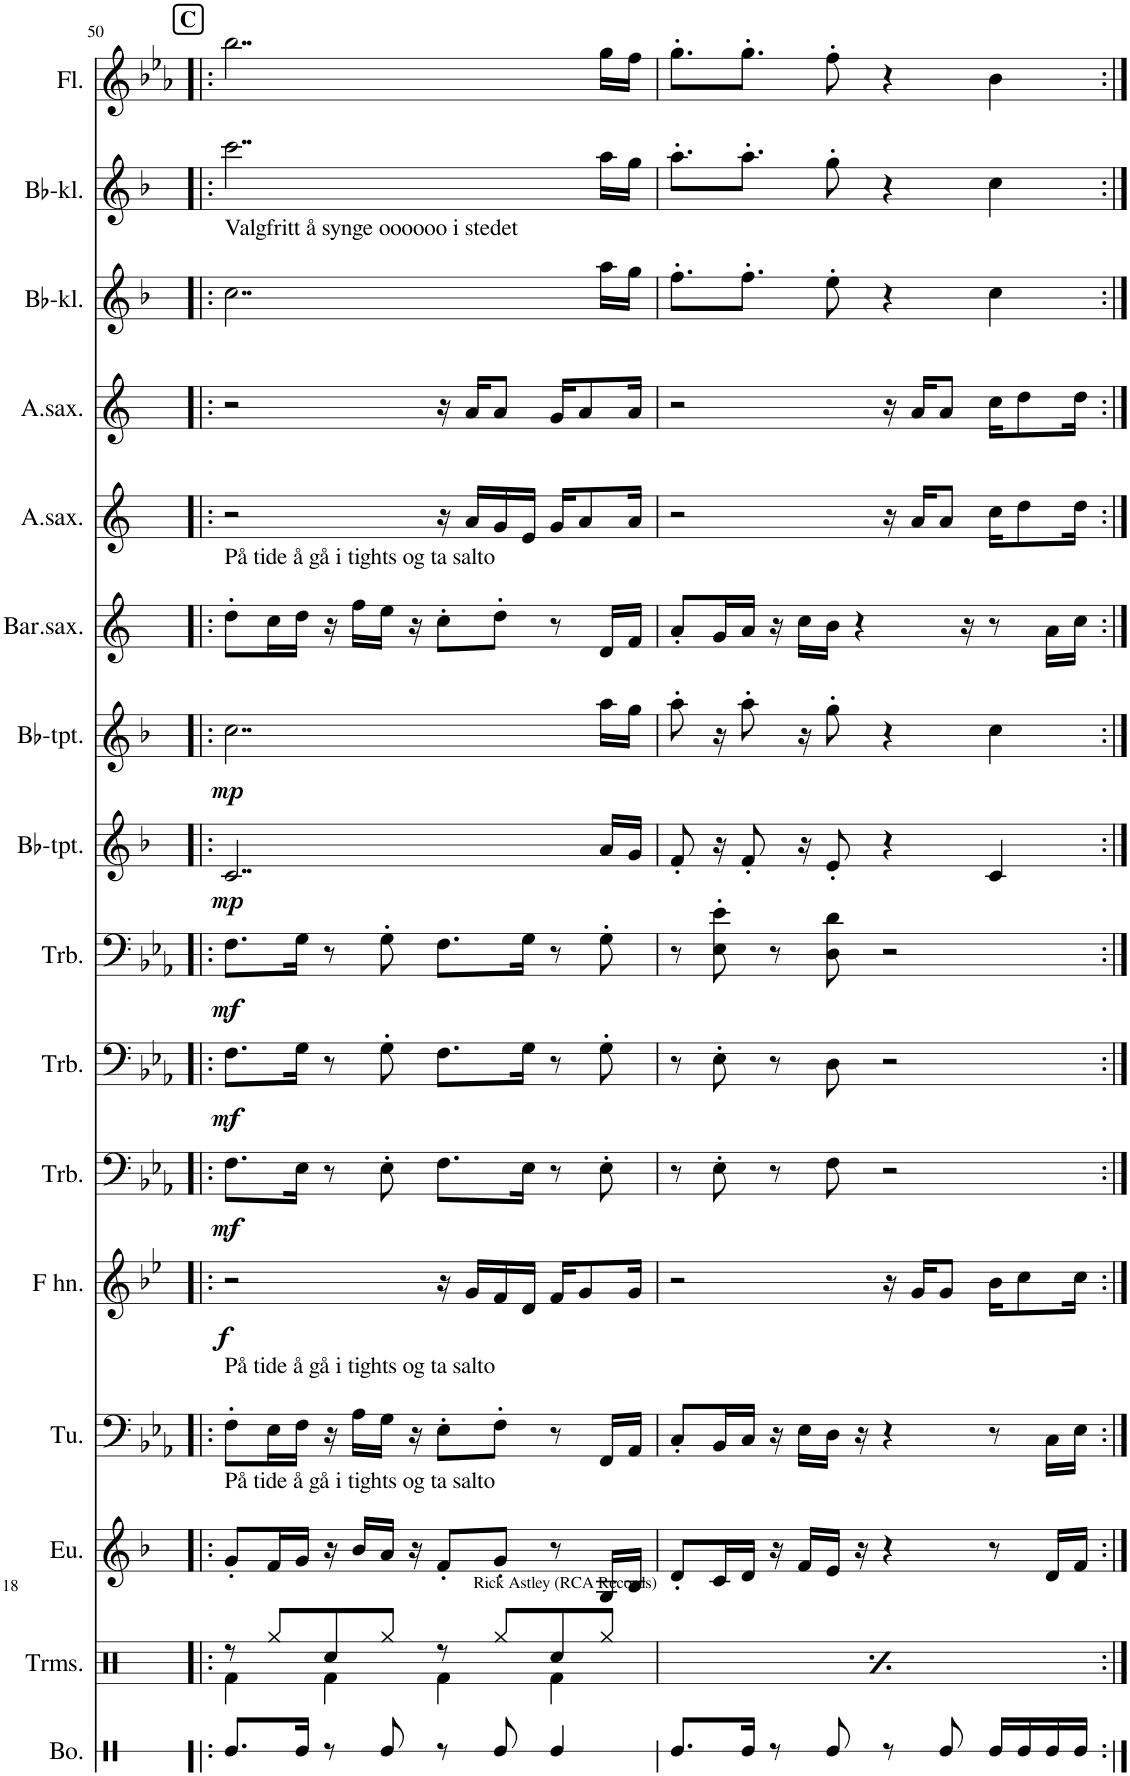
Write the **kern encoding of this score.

**kern	**kern	**kern	**kern	**kern	**dynam	**kern	**dynam	**kern	**dynam	**kern	**dynam	**kern	**dynam	**kern	**dynam	**kern	**dynam	**kern	**dynam	**kern	**dynam	**kern	**kern	**kern	**kern	**kern	**kern
*part19	*part18	*part17	*part16	*part15	*part15	*part14	*part14	*part13	*part13	*part12	*part12	*part11	*part11	*part10	*part10	*part9	*part9	*part8	*part8	*part7	*part7	*part6	*part5	*part4	*part3	*part2	*part1
*staff19	*staff18	*staff17	*staff16	*staff15	*staff15	*staff14	*staff14	*staff13	*staff13	*staff12	*staff12	*staff11	*staff11	*staff10	*staff10	*staff9	*staff9	*staff8	*staff8	*staff7	*staff7	*staff6	*staff5	*staff4	*staff3	*staff2	*staff1
*I"Bongotromme	*I"Trommesett	*I"Euphonium	*I"Tuba	*I"Valthorn	*	*I"Trombone 3	*	*I"Trombone 2	*	*I"Trombone 1	*	*I"Trombone 3	*	*I"Trombone 2	*	*I"Trombone 1	*	*I"Bb-trompet 2	*	*I"Bb-trompet 1	*	*I"Barytonsaksofon	*I"Altsaksofon 2	*I"Altsaksofon 1	*I"Bb-klarinett 2	*I"Bb-klarinett 1	*I"Fløyte
*I'Bo.	*I'Trms.	*I'Eu.	*I'Tu.	*	*	*I'Trb.	*	*I'Trb.	*	*I'Trb.	*	*I'Trb.	*	*I'Trb.	*	*I'Trb.	*	*I'Bb-tpt.	*	*I'Bb-tpt.	*	*	*	*	*I'Bb-kl.	*I'Bb-kl.	*I'Fl.
!!LO:PB:g=z
*clefX	*clefX	*clefG2	*clefF4	*clefG2	*	*clefG2	*	*clefG2	*	*clefG2	*	*clefF4	*	*clefF4	*	*clefF4	*	*clefG2	*	*clefG2	*	*clefG2	*clefG2	*clefG2	*clefG2	*clefG2	*clefG2
*	*	*Trd8c14	*	*Trd4c7	*	*Trd8c14	*	*Trd8c14	*	*Trd8c14	*	*	*	*	*	*	*	*Trd1c2	*	*Trd1c2	*	*Trd12c21	*Trd5c9	*Trd5c9	*Trd1c2	*Trd1c2	*
*k[]	*k[]	*k[b-]	*k[b-e-a-]	*k[b-e-]	*	*k[b-]	*	*k[b-]	*	*k[b-]	*	*k[b-e-a-]	*	*k[b-e-a-]	*	*k[b-e-a-]	*	*k[b-]	*	*k[b-]	*	*k[]	*k[]	*k[]	*k[b-]	*k[b-]	*k[b-e-a-]
*M4/4	*M4/4	*M4/4	*M4/4	*M4/4	*	*M4/4	*	*M4/4	*	*M4/4	*	*M4/4	*	*M4/4	*	*M4/4	*	*M4/4	*	*M4/4	*	*M4/4	*M4/4	*M4/4	*M4/4	*M4/4	*M4/4
*met(c)	*met(c)	*met(c)	*met(c)	*met(c)	*	*met(c)	*	*met(c)	*	*met(c)	*	*met(c)	*	*met(c)	*	*met(c)	*	*met(c)	*	*met(c)	*	*met(c)	*met(c)	*met(c)	*met(c)	*met(c)	*met(c)
!!LO:REH:place=s1:a:B:cj:fs=11:t=C
=50!|:	=50!|:	=50!|:	=50!|:	=50!|:	=50!|:	=50!|:	=50!|:	=50!|:	=50!|:	=50!|:	=50!|:	=50!|:	=50!|:	=50!|:	=50!|:	=50!|:	=50!|:	=50!|:	=50!|:	=50!|:	=50!|:	=50!|:	=50!|:	=50!|:	=50!|:	=50!|:	=50!|:
*	*^	*	*	*	*	*	*	*	*	*	*	*	*	*	*	*	*	*	*	*	*	*	*	*	*	*	*
!	!	!	!	!	!	!	!	!	!	!	!	!	!	!	!	!	!	!	!	!	!	!	!	!	!	!LO:TX:a:t=Valgfritt å synge oooooo i stedet	!	!
!	!	!	!	!	!	!	!	!	!	!	!	!	!	!	!	!	!	!	!	!	!	!	!LO:TX:a:t=På tide å gå i tights og ta salto	!	!	!	!	!
!	!	!	!	!LO:TX:a:t=På tide å gå i tights og ta salto	!	!	!	!	!	!	!	!	!	!	!	!	!	!	!	!	!	!	!	!	!	!	!	!
!	!	!	!LO:TX:a:t=På tide å gå i tights og ta salto	!	!	!	!	!	!	!	!	!	!	!	!	!	!	!	!	!	!	!	!	!	!	!	!	!
!	!	!	!	!	!	!LO:DY:b	!	!LO:DY:b	!	!LO:DY:b	!	!LO:DY:b	!	!LO:DY:b	!	!LO:DY:b	!	!LO:DY:b	!	!LO:DY:b	!	!LO:DY:b	!	!	!	!	!	!
8.Re/L	8r	4Rf\	8g'/L	8F'\L	2r	f	8.g/L	mf	8.g/L	mf	8.g/L	mf	8.F\L	mf	8.F\L	mf	8.F\L	mf	2..c/	mp	2..cc\	mp	8dd'\L	2r	2r	2..cc\	2..ccc\	2..bb-\
.	8Rgg/L	.	16f/L	16E-\L	.	.	.	.	.	.	.	.	.	.	.	.	.	.	.	.	.	.	16cc\L	.	.	.	.	.
16Re/Jk	.	.	16g/JJ	16F\JJ	.	.	16f/Jk	.	16a/Jk	.	16a/Jk	.	16E-\Jk	.	16G\Jk	.	16G\Jk	.	.	.	.	.	16dd\JJ	.	.	.	.	.
8r	8Rcc/	4Rf\	16r	16r	.	.	8r	.	8r	.	8r	.	8r	.	8r	.	8r	.	.	.	.	.	16r	.	.	.	.	.
.	.	.	16b-/LL	16A-\LL	.	.	.	.	.	.	.	.	.	.	.	.	.	.	.	.	.	.	16ff\LL	.	.	.	.	.
8Re/	8Rgg/J	.	16a/JJ	16G\JJ	.	.	8f'	.	8a'	.	8a'	.	8E-'\	.	8G'\	.	8G'\	.	.	.	.	.	16ee\JJ	.	.	.	.	.
.	.	.	16r	16r	.	.	.	.	.	.	.	.	.	.	.	.	.	.	.	.	.	.	16r	.	.	.	.	.
8r	8r	4Rf\	8f'/L	8E-'\L	16r	.	8.g/L	.	8.g/L	.	8.g/L	.	8.F\L	.	8.F\L	.	8.F\L	.	.	.	.	.	8cc'\L	16r	16r	.	.	.
.	.	.	.	.	16g/LL	.	.	.	.	.	.	.	.	.	.	.	.	.	.	.	.	.	.	16a/LL	16a/KL	.	.	.
8Re/	8Rgg/L	.	8g'/J	8F'\J	16f/	.	.	.	.	.	.	.	.	.	.	.	.	.	.	.	.	.	8dd'\J	16g/	8a/J	.	.	.
.	.	.	.	.	16d/JJ	.	16f/Jk	.	16a/Jk	.	16a/Jk	.	16E-\Jk	.	16G\Jk	.	16G\Jk	.	.	.	.	.	.	16e/JJ	.	.	.	.
4Re/	8Rcc/	4Rf\	8r	8r	16f/KL	.	8r	.	8r	.	8r	.	8r	.	8r	.	8r	.	.	.	.	.	8r	16g/KL	16g/KL	.	.	.
.	.	.	.	.	8g/	.	.	.	.	.	.	.	.	.	.	.	.	.	.	.	.	.	.	8a/	8a/	.	.	.
.	8Rgg/J	.	16G/LL	16FF/LL	.	.	8f'	.	8a'	.	8a'	.	8E-'\	.	8G'\	.	8G'\	.	16a/LL	.	16aa\LL	.	16d/LL	.	.	16aa\LL	16aa\LL	16gg\LL
.	.	.	16B-/JJ	16AA-/JJ	16g/Jk	.	.	.	.	.	.	.	.	.	.	.	.	.	16g/JJ	.	16gg\JJ	.	16f/JJ	16a/Jk	16a/Jk	16gg\JJ	16gg\JJ	16ff\JJ
=51	=51	=51	=51	=51	=51	=51	=51	=51	=51	=51	=51	=51	=51	=51	=51	=51	=51	=51	=51	=51	=51	=51	=51	=51	=51	=51	=51	=51
8.Re/L	8r	4Rf\	8d'/L	8C'/L	2r	.	8r	.	8r	.	8r	.	8r	.	8r	.	8r	.	8f'/	.	8aa'\	.	8a'/L	2r	2r	8.ff'\L	8.aa'\L	8.gg'\L
.	8Rgg/L	.	16c/L	16BB-/L	.	.	8f'	.	8f'	.	8f' 8ff'	.	8E-'\	.	8E-'\	.	8E-\' 8e-\'	.	16r	.	16r	.	16g/L	.	.	.	.	.
16Re/Jk	.	.	16d/JJ	16C/JJ	.	.	.	.	.	.	.	.	.	.	.	.	.	.	8f'/	.	8aa'\	.	16a/JJ	.	.	8.ff'\J	8.aa'\J	8.gg'\J
8r	8Rcc/	4Rf\	16r	16r	.	.	8r	.	8r	.	8r	.	8r	.	8r	.	8r	.	.	.	.	.	16r	.	.	.	.	.
.	.	.	16f/LL	16E-\LL	.	.	.	.	.	.	.	.	.	.	.	.	.	.	16r	.	16r	.	16cc\LL	.	.	.	.	.
8Re/	8Rgg/J	.	16e/JJ	16D\JJ	.	.	8g	.	8e	.	8e 8ee	.	8F\	.	8D\	.	8D\ 8d\	.	8e'/	.	8gg'\	.	16b\JJ	.	.	8ee'\	8gg'\	8ff'\
.	.	.	16r	16r	.	.	.	.	.	.	.	.	.	.	.	.	.	.	.	.	.	.	4r	.	.	.	.	.
8r	8r	4Rf\	4r	4r	16r	.	2r	.	2r	.	2r	.	2r	.	2r	.	2r	.	4r	.	4r	.	.	16r	16r	4r	4r	4r
.	.	.	.	.	16g/KL	.	.	.	.	.	.	.	.	.	.	.	.	.	.	.	.	.	.	16a/KL	16a/KL	.	.	.
8Re/	8Rgg/L	.	.	.	8g/J	.	.	.	.	.	.	.	.	.	.	.	.	.	.	.	.	.	.	8a/J	8a/J	.	.	.
.	.	.	.	.	.	.	.	.	.	.	.	.	.	.	.	.	.	.	.	.	.	.	16r	.	.	.	.	.
16Re/LL	8Rcc/	4Rf\	8r	8r	16b-\KL	.	.	.	.	.	.	.	.	.	.	.	.	.	4c/	.	4cc\	.	8r	16cc\KL	16cc\KL	4cc\	4cc\	4b-\
16Re/	.	.	.	.	8cc\	.	.	.	.	.	.	.	.	.	.	.	.	.	.	.	.	.	.	8dd\	8dd\	.	.	.
16Re/	8Rgg/J	.	16d/LL	16C\LL	.	.	.	.	.	.	.	.	.	.	.	.	.	.	.	.	.	.	16a\LL	.	.	.	.	.
16Re/JJ	.	.	16f/JJ	16E-\JJ	16cc\Jk	.	.	.	.	.	.	.	.	.	.	.	.	.	.	.	.	.	16cc\JJ	16dd\Jk	16dd\Jk	.	.	.
*	*v	*v	*	*	*	*	*	*	*	*	*	*	*	*	*	*	*	*	*	*	*	*	*	*	*	*	*	*
=:|!	=:|!	=:|!	=:|!	=:|!	=:|!	=:|!	=:|!	=:|!	=:|!	=:|!	=:|!	=:|!	=:|!	=:|!	=:|!	=:|!	=:|!	=:|!	=:|!	=:|!	=:|!	=:|!	=:|!	=:|!	=:|!	=:|!	=:|!
*-	*-	*-	*-	*-	*-	*-	*-	*-	*-	*-	*-	*-	*-	*-	*-	*-	*-	*-	*-	*-	*-	*-	*-	*-	*-	*-	*-
